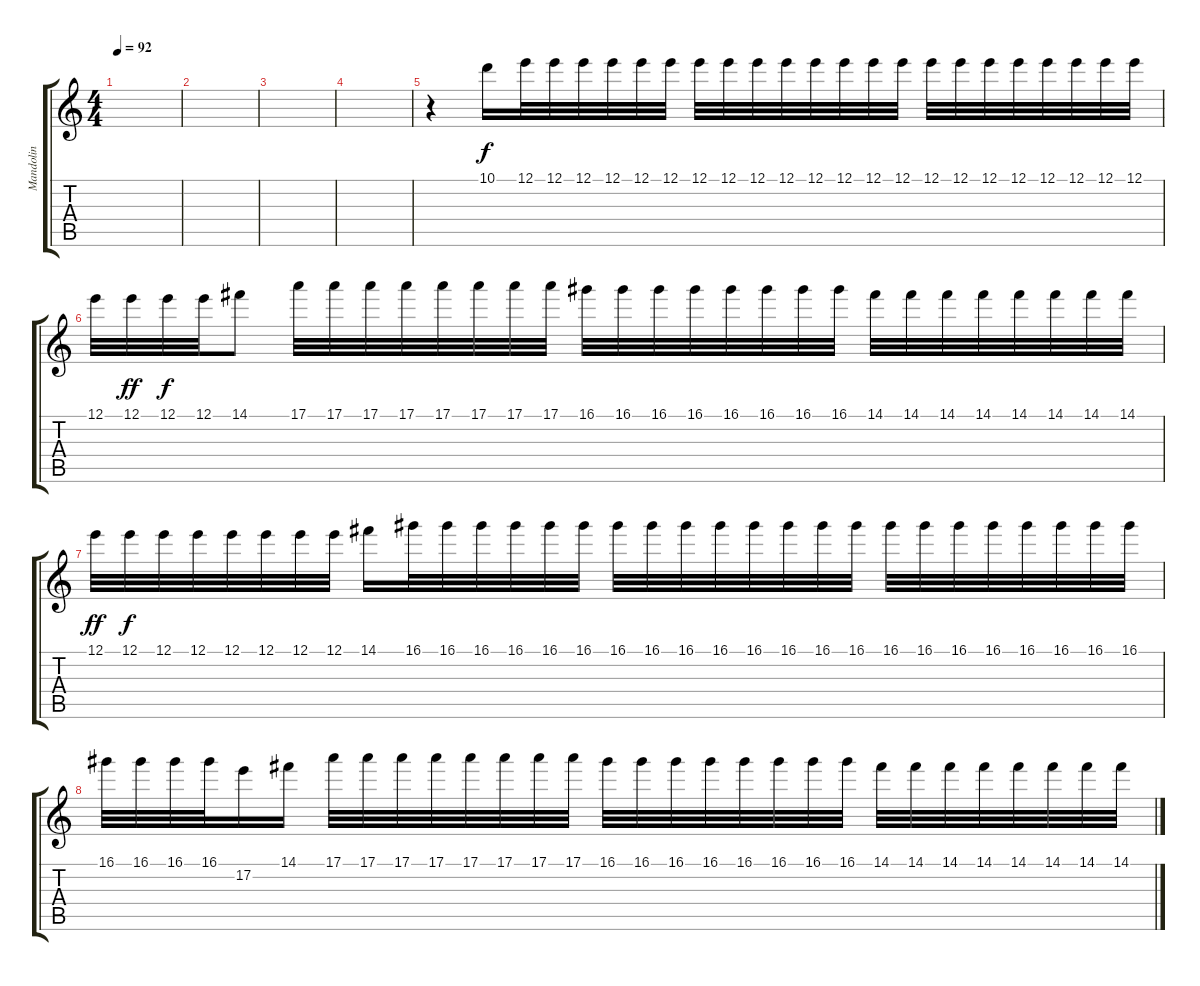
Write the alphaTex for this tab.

\track ("Mandolin" "Mandolin") {instrument acousticguitarsteel}
\staff {score tabs}
\tuning (E4 B3 G3 D3 A2 E2) {hide}
\ts (4 4)
\tempo 92
\clef g2
\ks c
|
|
|
|
r.4 10.1.16 12.1.32 12.1.32{dy f} 12.1.32 12.1.32 12.1.32 12.1.32 12.1.32 12.1.32 12.1.32 12.1.32 12.1.32 12.1.32 12.1.32 12.1.32 12.1.32 12.1.32 12.1.32 12.1.32 12.1.32 12.1.32 12.1.32 12.1.32 |
12.1.32 12.1.32{dy ff} 12.1.32{dy f} 12.1.32 14.1.8 17.1.32 17.1.32 17.1.32 17.1.32 17.1.32 17.1.32 17.1.32 17.1.32 16.1.32 16.1.32 16.1.32 16.1.32 16.1.32 16.1.32 16.1.32 16.1.32 14.1.32 14.1.32 14.1.32 14.1.32 14.1.32 14.1.32 14.1.32 14.1.32 |
12.1.32{dy ff} 12.1.32{dy f} 12.1.32 12.1.32 12.1.32 12.1.32 12.1.32 12.1.32 14.1.16 16.1.32 16.1.32 16.1.32 16.1.32 16.1.32 16.1.32 16.1.32 16.1.32 16.1.32 16.1.32 16.1.32 16.1.32 16.1.32 16.1.32 16.1.32 16.1.32 16.1.32 16.1.32 16.1.32 16.1.32 16.1.32 16.1.32 |
16.1.32 16.1.32 16.1.32 16.1.32 17.2.16 14.1.16 17.1.32 17.1.32 17.1.32 17.1.32 17.1.32 17.1.32 17.1.32 17.1.32 16.1.32 16.1.32 16.1.32 16.1.32 16.1.32 16.1.32 16.1.32 16.1.32 14.1.32 14.1.32 14.1.32 14.1.32 14.1.32 14.1.32 14.1.32 14.1.32
